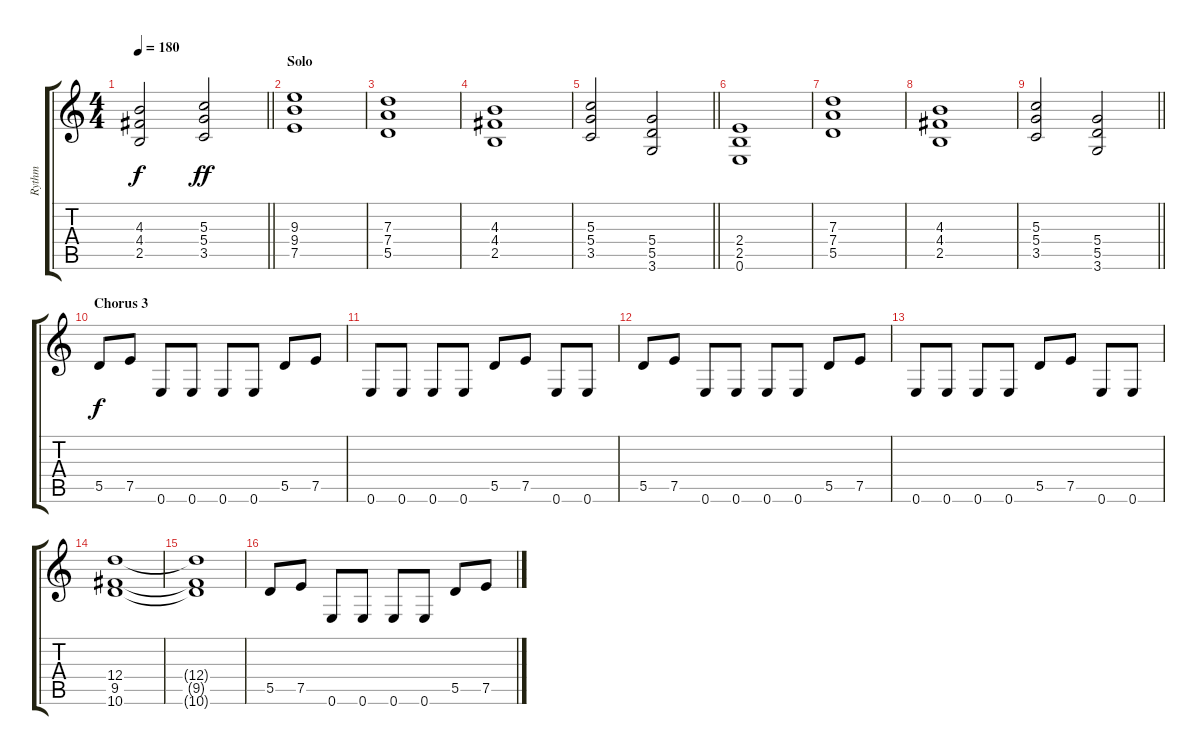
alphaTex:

\track ("Rythm" "Rythm") {instrument distortionguitar}
\staff {score tabs}
\tuning (E4 B3 G3 D3 A2 E2) {hide}
\ts (4 4)
\tempo 180
\clef g2
\barLineRight lightlight
\ks c
(4.3 4.4 2.5).2{dy f} (5.3 5.4 3.5).2{dy ff} |
\section ("" "Solo")
(9.3 9.4 7.5).1 |
(7.3 7.4 5.5).1 |
(4.3 4.4 2.5).1 |
\barLineRight lightlight
(5.3 5.4 3.5).2 (5.4 5.5 3.6).2 |
(2.4 2.5 0.6).1 |
(7.3 7.4 5.5).1 |
(4.3 4.4 2.5).1 |
\barLineRight lightlight
(5.3 5.4 3.5).2 (5.4 5.5 3.6).2 |
\section ("" "Chorus 3")
5.5.8{dy f} 7.5.8 0.6.8 0.6.8 0.6.8 0.6.8 5.5.8 7.5.8 |
0.6.8 0.6.8 0.6.8 0.6.8 5.5.8 7.5.8 0.6.8 0.6.8 |
5.5.8 7.5.8 0.6.8 0.6.8 0.6.8 0.6.8 5.5.8 7.5.8 |
0.6.8 0.6.8 0.6.8 0.6.8 5.5.8 7.5.8 0.6.8 0.6.8 |
(12.4 9.5 10.6).1 |
(12.4{t} 9.5{t} 10.6{t}).1 |
5.5.8 7.5.8 0.6.8 0.6.8 0.6.8 0.6.8 5.5.8 7.5.8
